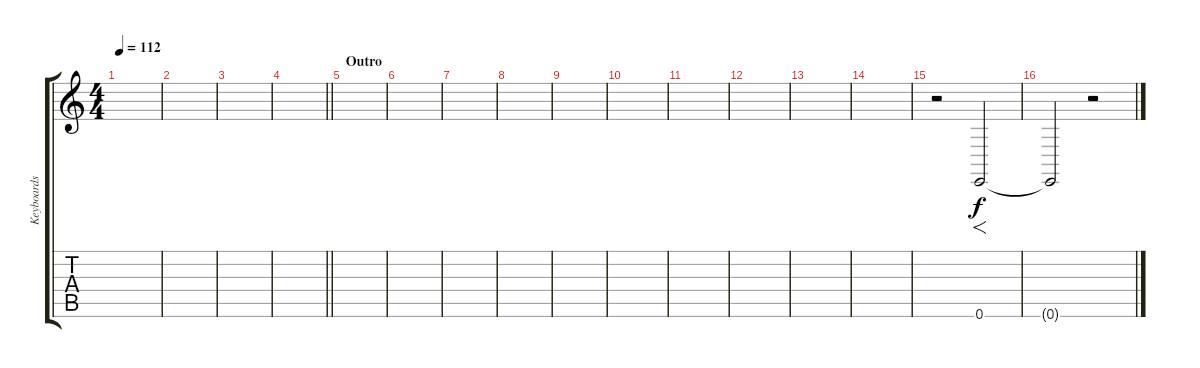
\track ("Keyboards" "Keyboards") {instrument stringensemble1}
\staff {score tabs}
\tuning (E4 B3 G3 D3 A2 E2) {hide}
\ts (4 4)
\tempo 112
\clef g2
\ks c
|
|
|
\barLineRight lightlight
|
\section ("" "Outro")
|
|
|
|
|
|
|
|
|
|
r.2 0.6.2{f} |
0.6{t}.2 r.2
